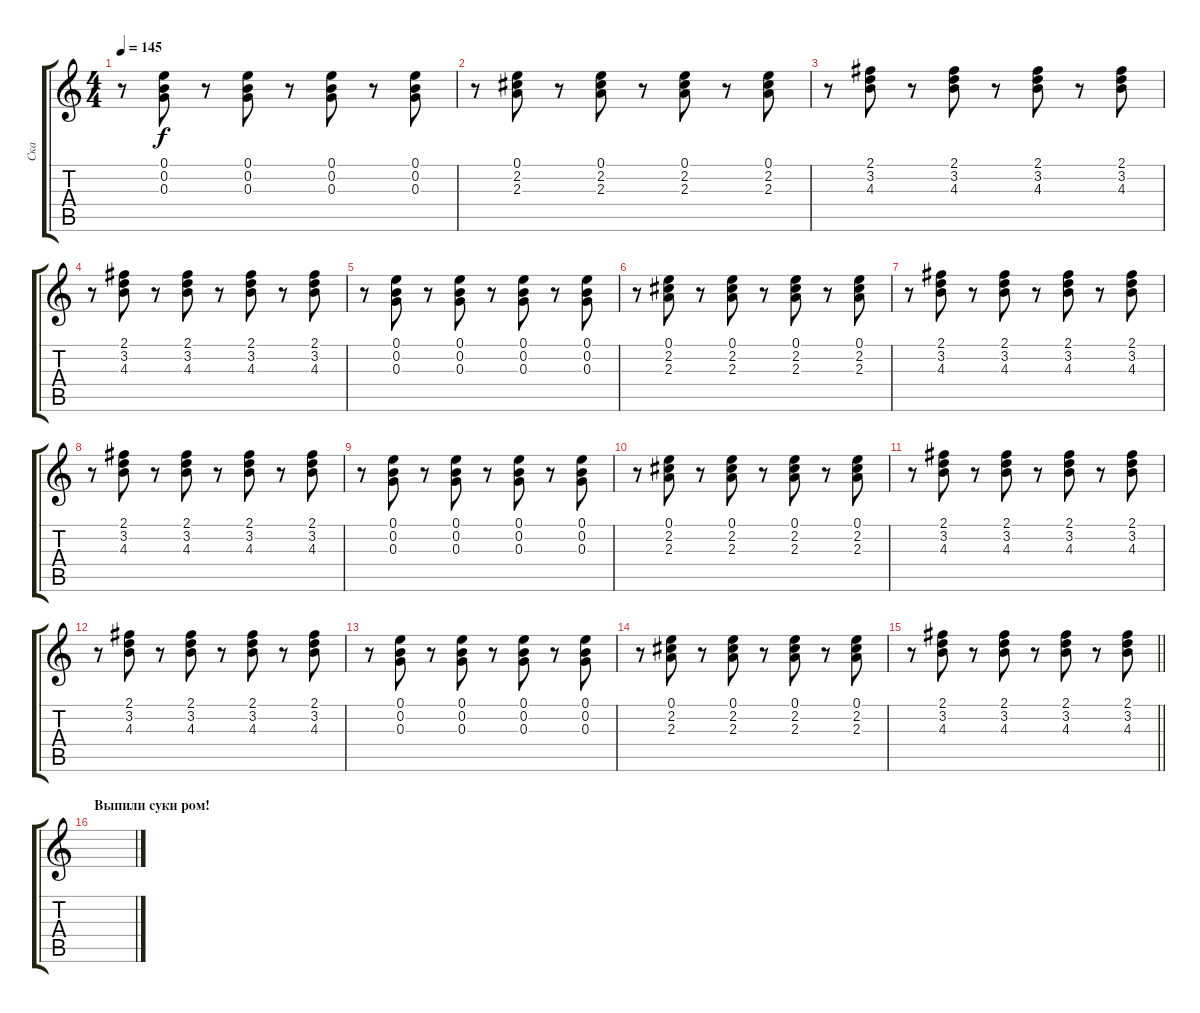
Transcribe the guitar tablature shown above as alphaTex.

\track ("Ска" "Ска") {instrument distortionguitar}
\staff {score tabs}
\tuning (E4 B3 G3 D3 A2 E2) {hide}
\ts (4 4)
\tempo 145
\clef g2
\ks c
r.8{dy f} (0.1 0.2 0.3).8 r.8 (0.1 0.2 0.3).8 r.8 (0.1 0.2 0.3).8 r.8 (0.1 0.2 0.3).8 |
r.8 (0.1 2.2 2.3).8 r.8 (0.1 2.2 2.3).8 r.8 (0.1 2.2 2.3).8 r.8 (0.1 2.2 2.3).8 |
r.8 (2.1 3.2 4.3).8 r.8 (2.1 3.2 4.3).8 r.8 (2.1 3.2 4.3).8 r.8 (2.1 3.2 4.3).8 |
r.8 (2.1 3.2 4.3).8 r.8 (2.1 3.2 4.3).8 r.8 (2.1 3.2 4.3).8 r.8 (2.1 3.2 4.3).8 |
r.8 (0.1 0.2 0.3).8 r.8 (0.1 0.2 0.3).8 r.8 (0.1 0.2 0.3).8 r.8 (0.1 0.2 0.3).8 |
r.8 (0.1 2.2 2.3).8 r.8 (0.1 2.2 2.3).8 r.8 (0.1 2.2 2.3).8 r.8 (0.1 2.2 2.3).8 |
r.8 (2.1 3.2 4.3).8 r.8 (2.1 3.2 4.3).8 r.8 (2.1 3.2 4.3).8 r.8 (2.1 3.2 4.3).8 |
r.8 (2.1 3.2 4.3).8 r.8 (2.1 3.2 4.3).8 r.8 (2.1 3.2 4.3).8 r.8 (2.1 3.2 4.3).8 |
r.8 (0.1 0.2 0.3).8 r.8 (0.1 0.2 0.3).8 r.8 (0.1 0.2 0.3).8 r.8 (0.1 0.2 0.3).8 |
r.8 (0.1 2.2 2.3).8 r.8 (0.1 2.2 2.3).8 r.8 (0.1 2.2 2.3).8 r.8 (0.1 2.2 2.3).8 |
r.8 (2.1 3.2 4.3).8 r.8 (2.1 3.2 4.3).8 r.8 (2.1 3.2 4.3).8 r.8 (2.1 3.2 4.3).8 |
r.8 (2.1 3.2 4.3).8 r.8 (2.1 3.2 4.3).8 r.8 (2.1 3.2 4.3).8 r.8 (2.1 3.2 4.3).8 |
r.8 (0.1 0.2 0.3).8 r.8 (0.1 0.2 0.3).8 r.8 (0.1 0.2 0.3).8 r.8 (0.1 0.2 0.3).8 |
r.8 (0.1 2.2 2.3).8 r.8 (0.1 2.2 2.3).8 r.8 (0.1 2.2 2.3).8 r.8 (0.1 2.2 2.3).8 |
\barLineRight lightlight
r.8 (2.1 3.2 4.3).8 r.8 (2.1 3.2 4.3).8 r.8 (2.1 3.2 4.3).8 r.8 (2.1 3.2 4.3).8{volume 9} |
\section ("" "Выпили суки ром!")
